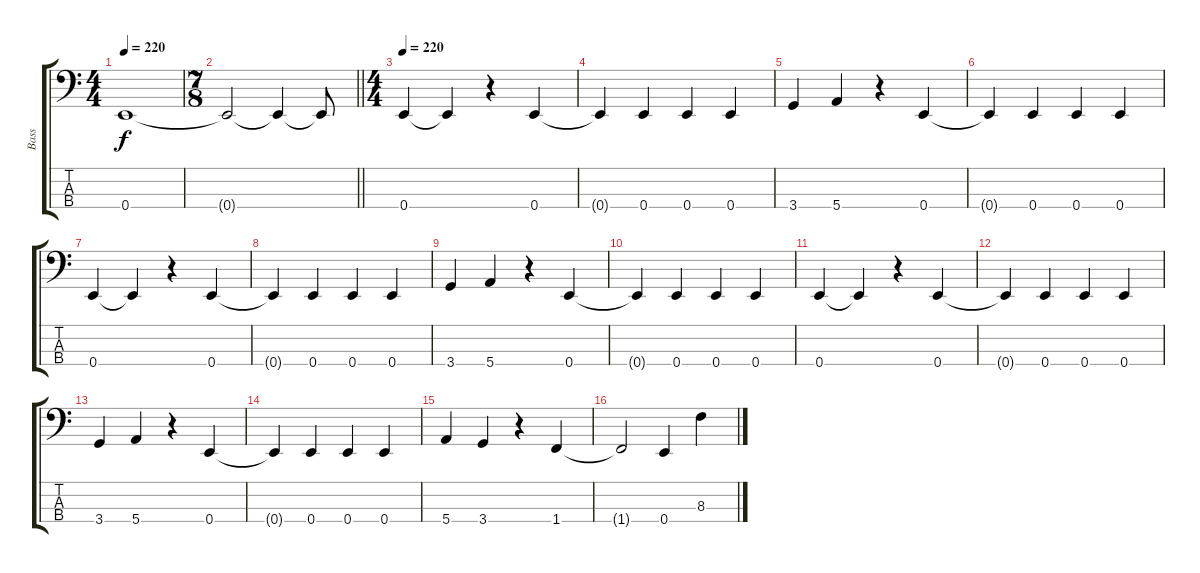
\track ("Bass" "Bass") {instrument electricbassfinger}
\staff {score tabs}
\tuning (G2 D2 A1 E1) {hide}
\ts (4 4)
\tempo 220
\clef f4
\ks c
0.4{t}.1{dy f} |
\ts (7 8)
\barLineRight lightlight
0.4{t}.2 0.4{t}.4 0.4{t}.8 |
\ts (4 4)
\tempo 220
0.4.4 0.4{t}.4 r.4 0.4.4 |
0.4{t}.4 0.4.4 0.4.4 0.4.4 |
3.4.4 5.4.4 r.4 0.4.4 |
0.4{t}.4 0.4.4 0.4.4 0.4.4 |
0.4.4 0.4{t}.4 r.4 0.4.4 |
0.4{t}.4 0.4.4 0.4.4 0.4.4 |
3.4.4 5.4.4 r.4 0.4.4 |
0.4{t}.4 0.4.4 0.4.4 0.4.4 |
0.4.4 0.4{t}.4 r.4 0.4.4 |
0.4{t}.4 0.4.4 0.4.4 0.4.4 |
3.4.4 5.4.4 r.4 0.4.4 |
0.4{t}.4 0.4.4 0.4.4 0.4.4 |
5.4.4 3.4.4 r.4 1.4.4 |
1.4{t}.2 0.4.4 8.3.4
